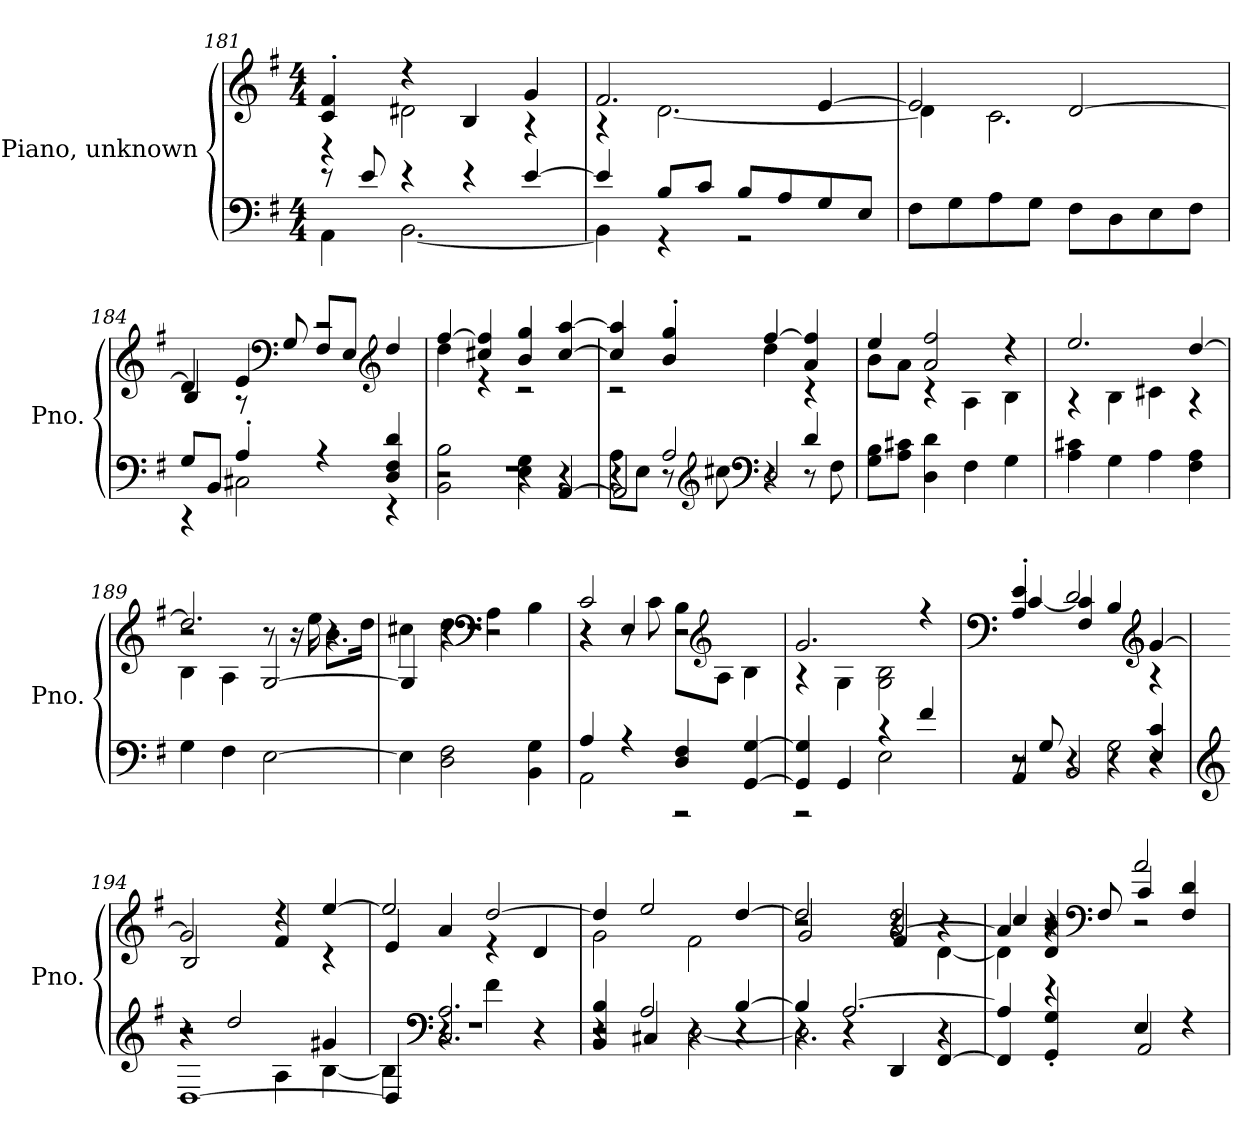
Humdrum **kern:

**kern	**kern
*part1	*part1
*staff2	*staff1
*I"Piano, unknown	*
*I'Pno.	*
!!LO:PB:g=z
*clefF4	*clefG2
*k[f#]	*k[f#]
*M4/4	*M4/4
=181	=181
*^	*^
8r	4AA\	4c/' 4f#/'	4r
8e/	.	.	.
4r	[2.BB\	4r	2d#X\
4r	.	4B/	.
[4e/	.	4g/	4r
=182	=182	=182	=182
4e/]	4BB\]	2.f#/	4r
8B/L	4r	.	[2.d\
8c/J	.	.	.
8B/L	2r	.	.
8A/	.	.	.
8G/	.	[4e/	.
8E/J	.	.	.
*v	*v	*	*
=183	=183	=183
8F#\L	2e/]	4d\]
8G\	.	.
8A\	.	2.c\
8G\J	.	.
8F#\L	[2d/	.
8D\	.	.
8E\	.	.
8F#\J	.	.
=184	=184	=184
*^	*	*
8G/L	4r	4d/]	4B/
8BB/J	.	.	.
4A'/	2C#X\	4e/	8r
*	*	*clefF4	*
.	.	.	8G/
4r	.	2r	8F#/L
.	.	.	8E/J
*	*	*clefG2	*
4D/ 4F#/ 4d/	4r	.	4dd/
=185	=185	=185	=185
*	*^	*	*
1r	2BB\ 2B\	2r	[4ff#/	4dd\
.	.	.	4cc#X/ 4ff#/]	4r
.	4E\ 4G\	4r	4b/ 4gg/	2r
.	4r	[4AA/	[4cc#/ [4aa/	.
!!LO:LB:g=z	!!
=186	=186	=186	=186	=186
4r	8A\L	2AA/]	4cc#/] 4aa/]	2r
.	8E\J	.	.	.
2A/	8r	.	4b/' 4gg/'	.
*clefG2	*	*	*	*
.	8cc#X\	.	.	.
*clefF4	*	*	*	*
.	4r	2D/	[4ff#/	4dd\
4d/	8r	.	4a/ 4ff#/]	4r
.	8F#\	.	.	.
*v	*v	*v	*	*
=187	=187	=187
8G\ 8B\L	4ee/	8b\L
8A\ 8c#X\J	.	8a\J
4D\ 4d\	2a/ 2ff#/	4r
4F#\	.	4A\
4G\	4r	4B\
=188	=188	=188
4A\ 4c#X\	2.ee/	4r
4G\	.	4B\
4A\	.	4c#X\
4F#\ 4A\	[4dd/	4r
=189	=189	=189
*	*	*^
4G\	2.dd/]	4B\	2r
4F#\	.	4A\	.
[2E\	.	8r	[2G/
.	.	16r	.
.	.	16ee\	.
.	4r	8.b\L	.
.	.	16dd\Jk	.
=190	=190	=190	=190
4E\]	1r	4cc#X\	4G/]
2D\ 2F#\	.	4dd\	4r
*	*clefF4	*	*
.	.	4A\	2r
4BB\ 4G\	.	4B\	.
!!LO:LB:g=z	!!	!!
=191	=191	=191	=191
*^	*	*	*
4A/	2AA\	2c/	4r	4r
4r	.	.	8r	4E/
.	.	.	8c\	.
4D/ 4F#/	2r	2r	8B\L	2r
*	*	*clefG2	*	*
.	.	.	8A\J	.
[4GG/ [4G/	.	.	4B\	.
*	*	*	*v	*v
=192	=192	=192	=192
4GG/] 4G/]	2r	2.g/	4r
4GG/	.	.	4G\
4r	2E\	.	2G\ 2B\
4f#/	.	4r	.
*v	*v	*	*
=193	=193	=193
*	*clefF4	*
*^	*	*
*	*^	*	*
8r	2r	4AA/	4A/' 4e/'	[4c/
8G/	.	.	.	.
4r	.	2BB/	2d/	4F#/ 4c/]
4r	2G\	.	.	4B/
*	*	*	*clefG2	*
4E/ 4c/	.	4r	[4g/	4r
=194	=194	=194	=194	=194
*clefG2	*	*	*	*
4r	2r	[1D	2g/]	2B/
2dd/	.	.	.	.
.	4A\	.	4r	4f#/
4g#X/	[4B\	.	[4ee/	4r
=195	=195	=195	=195	=195
1r	4B\]	4D/]	2ee/]	4e/
*clefF4	*	*	*	*
.	4r	2.C/ 2.A/	.	4a/
.	4f#\	.	[2dd/	4r
.	4r	.	.	4d/
!!LO:LB:g=z	!!
=196	=196	=196	=196	=196
4r	2r	4BB/ 4B/	4dd/]	2g\
2A/	.	4C#X/	2ee/	.
.	[2D\	4r	.	2f#\
4r	.	[4B/	[4dd/	.
=197	=197	=197	=197	=197
*	*	*	*	*^
4r	2.D\]	4B/]	2dd/]	2r	2g/
[2.A/	.	4r	.	.	.
.	.	4DD/	[2a/ 2dd/	4r	4f#/
.	4r	[4FF#/	.	[4d\	4r
*	*v	*v	*	*	*
=198	=198	=198	=198	=198
4A/]	4FF#/]	4a/]	4d\]	4cc/
4r	4GG/' 4G/'	4d/ 4b/	4r	8r
*	*	*clefF4	*	*
.	.	.	.	8F#/
4E/	2AA/	2a/	2r	4c/
4r	.	.	.	4F#/ 4d/
*v	*v	*	*	*
*	*v	*v	*v
=	=
*-	*-
